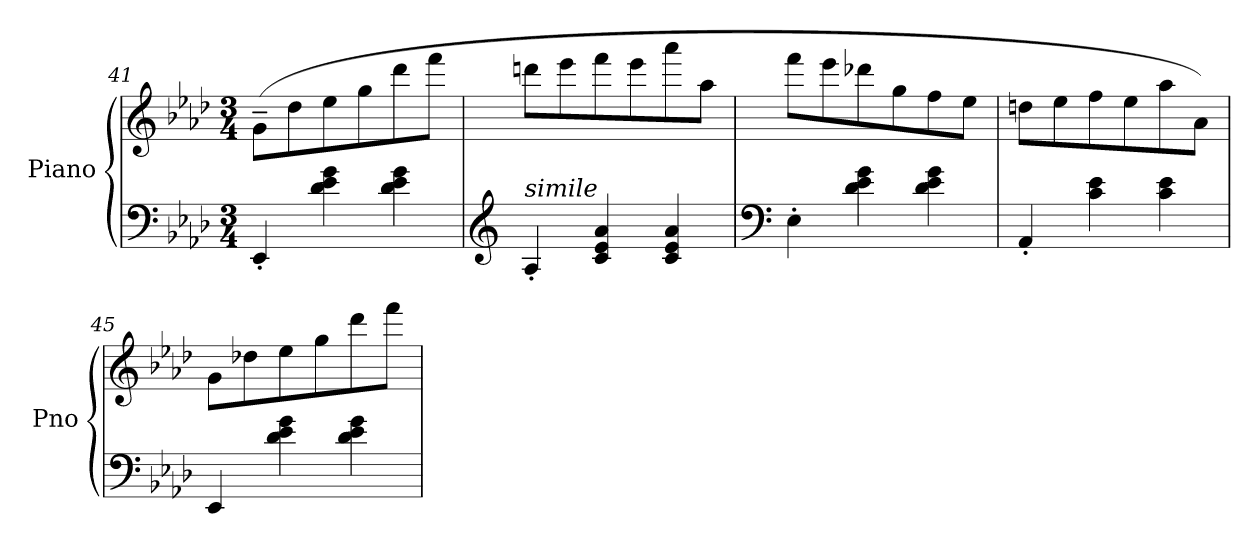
**kern	**kern
*part1	*part1
*staff2	*staff1
*I"Piano	*
*I'Pno	*
!!LO:LB:g=z
*clefF4	*clefG2
*k[b-e-a-d-]	*k[b-e-a-d-]
*M3/4	*M3/4
=41	=41
4EE-'/	(8g~\L
.	8dd-\
4d-\ 4e-\ 4g\	8ee-\
.	8gg\
4d-\ 4e-\ 4g\	8ddd-\
.	8fff\J
=42	=42
*clefG2	*
!LO:TX:a:i:t=simile	!
4A-'/	8dddn\L
.	8eee-\
4c/ 4e-/ 4a-/	8fff\
.	8eee-\
4c/ 4e-/ 4a-/	8aaa-\
.	8aa-\J
=43	=43
*clefF4	*
4E-'\	8fff\L
.	8eee-\
4d-\ 4e-\ 4g\	8ddd-X\
.	8gg\
4d-\ 4e-\ 4g\	8ff\
.	8ee-\J
=44	=44
4AA-'/	8ddn\L
.	8ee-\
4c\ 4e-\	8ff\
.	8ee-\
4c\ 4e-\	8aa-\
.	8a-\J)
=45	=45
4EE-/	8g\L
.	8dd-X\
4d-\ 4e-\ 4g\	8ee-\
.	8gg\
4d-\ 4e-\ 4g\	8ddd-\
.	8fff\J
=	=
*-	*-
